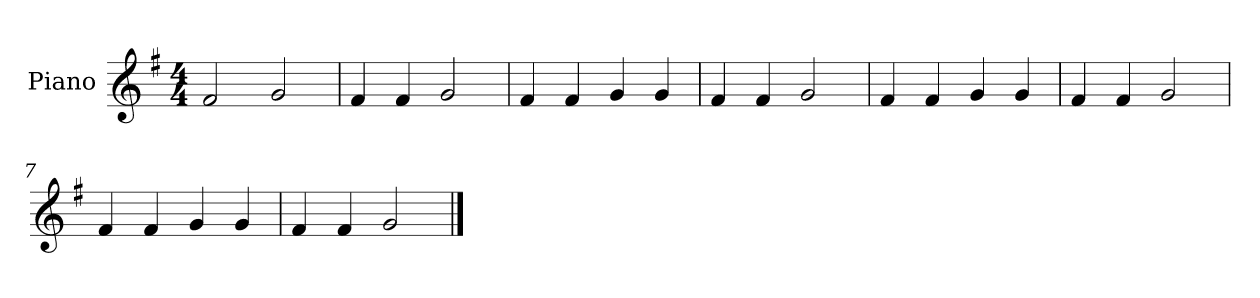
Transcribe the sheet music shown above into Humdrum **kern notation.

**kern
*part1
*staff1
*I"Piano
*I'P-no
*clefG2
*k[f#]
*M4/4
*MM90
=1
2f#/
2g/
=2
4f#/
4f#/
2g/
=3
4f#/
4f#/
4g/
4g/
=4
4f#/
4f#/
2g/
=5
4f#/
4f#/
4g/
4g/
=6
4f#/
4f#/
2g/
=7
4f#/
4f#/
4g/
4g/
=8
4f#/
4f#/
2g/
==
*-
